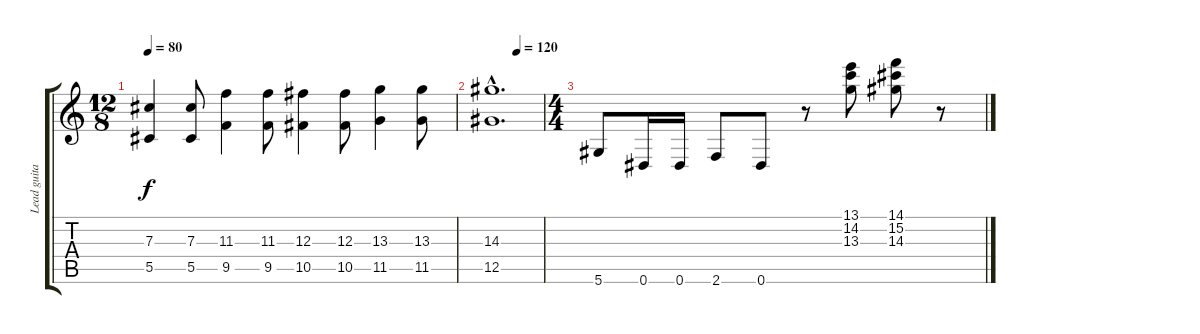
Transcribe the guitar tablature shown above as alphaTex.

\track ("Lead guitar" "Lead guita") {instrument electricguitarclean}
\staff {score tabs}
\tuning (Eb4 Bb3 Gb3 Db3 Ab2 Eb2) {hide}
\ts (12 8)
\tempo 80
\clef g2
\ks c
(7.3 5.5).4{dy f instrument overdrivenguitar} (7.3 5.5).8 (11.3 9.5).4 (11.3 9.5).8 (12.3 10.5).4 (12.3 10.5).8 (13.3 11.5).4 (13.3 11.5).8 |
\tempo (120 0.5)
(14.3{hac} 12.5{hac}).1{d volume 16} |
\ts (4 4)
5.6.8{volume 13 instrument overdrivenguitar} 0.6.16 0.6.16 2.6.8 0.6.8 r.8 (13.1 14.2 13.3).8 (14.1 15.2 14.3).8 r.8
